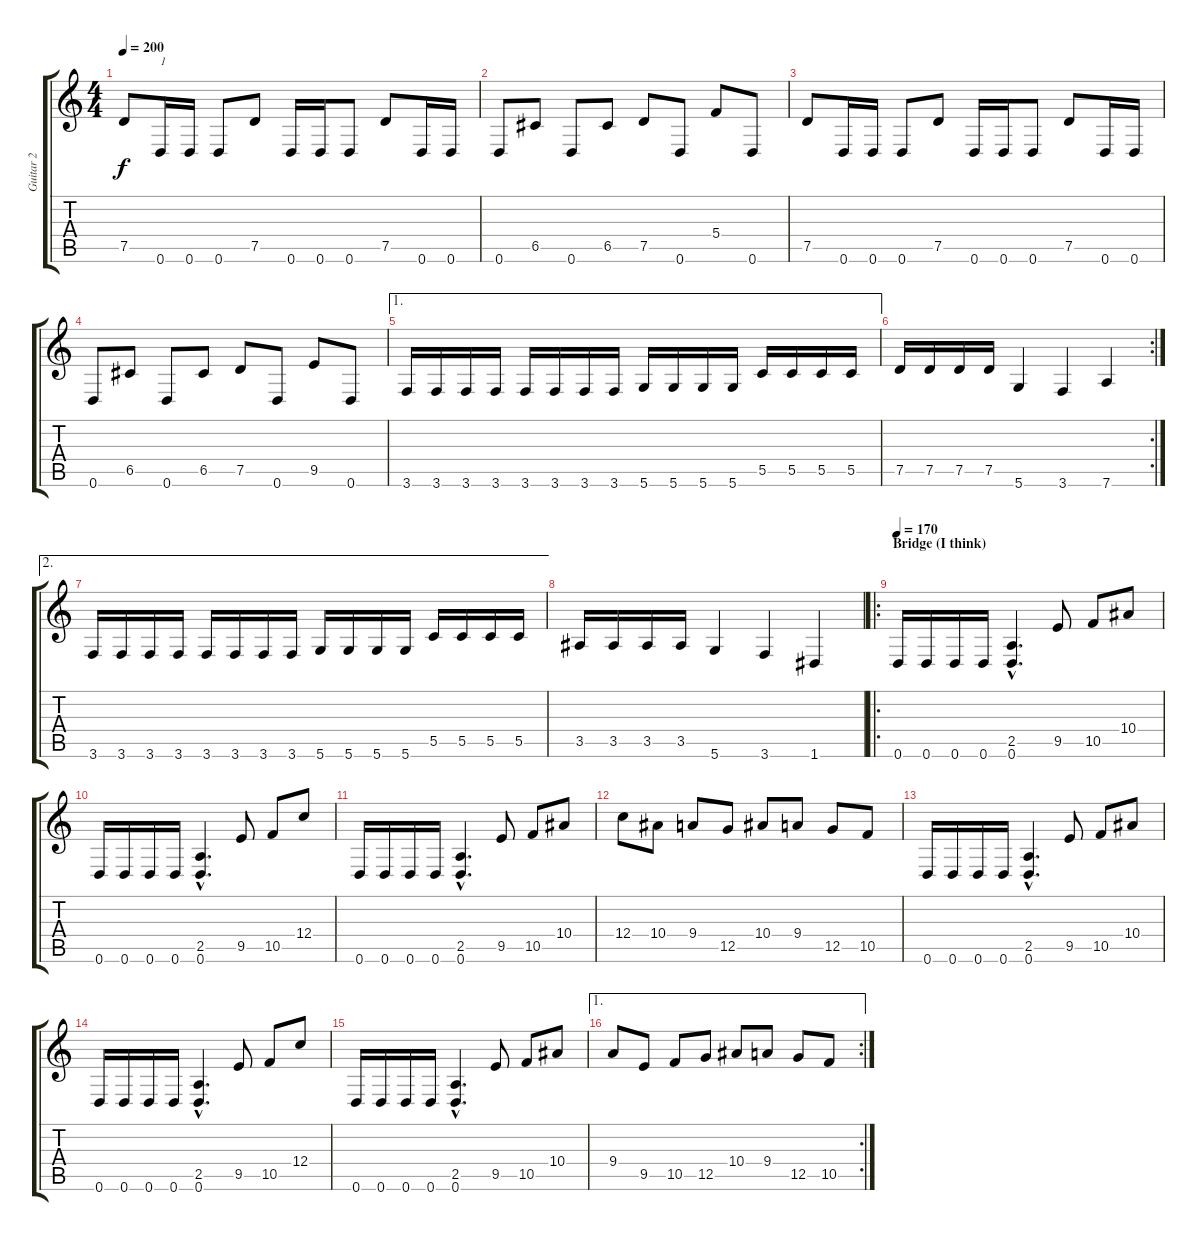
\track ("Guitar 2" "Guitar 2") {instrument overdrivenguitar}
\staff {score tabs}
\tuning (D4 A3 F3 C3 G2 D2) {hide}
\ts (4 4)
\tempo 200
\clef g2
\ks c
7.5.8{dy f} 0.6.16{txt "1"} 0.6.16 0.6.8 7.5.8 0.6.16 0.6.16 0.6.8 7.5.8 0.6.16 0.6.16 |
0.6.8 6.5.8 0.6.8 6.5.8 7.5.8 0.6.8 5.4.8 0.6.8 |
7.5.8 0.6.16 0.6.16 0.6.8 7.5.8 0.6.16 0.6.16 0.6.8 7.5.8 0.6.16 0.6.16 |
0.6.8 6.5.8 0.6.8 6.5.8 7.5.8 0.6.8 9.5.8 0.6.8 |
\ae 1
3.6.16 3.6.16 3.6.16 3.6.16 3.6.16 3.6.16 3.6.16 3.6.16 5.6.16 5.6.16 5.6.16 5.6.16 5.5.16 5.5.16 5.5.16 5.5.16 |
\rc 2
7.5.16 7.5.16 7.5.16 7.5.16 5.6.4 3.6.4 7.6.4 |
\ae 2
3.6.16 3.6.16 3.6.16 3.6.16 3.6.16 3.6.16 3.6.16 3.6.16 5.6.16 5.6.16 5.6.16 5.6.16 5.5.16 5.5.16 5.5.16 5.5.16 |
3.5.16 3.5.16 3.5.16 3.5.16 5.6.4 3.6.4 1.6.4 |
\ro
\section ("" "Bridge (I think)")
\tempo 170
0.6.16 0.6.16 0.6.16 0.6.16 (2.5{hac} 0.6{hac}).4{d} 9.5.8 10.5.8 10.4.8 |
0.6.16 0.6.16 0.6.16 0.6.16 (2.5{hac} 0.6{hac}).4{d} 9.5.8 10.5.8 12.4.8 |
0.6.16 0.6.16 0.6.16 0.6.16 (2.5{hac} 0.6{hac}).4{d} 9.5.8 10.5.8 10.4.8 |
12.4.8 10.4.8 9.4.8 12.5.8 10.4.8 9.4.8 12.5.8 10.5.8 |
0.6.16 0.6.16 0.6.16 0.6.16 (2.5{hac} 0.6{hac}).4{d} 9.5.8 10.5.8 10.4.8 |
0.6.16 0.6.16 0.6.16 0.6.16 (2.5{hac} 0.6{hac}).4{d} 9.5.8 10.5.8 12.4.8 |
0.6.16 0.6.16 0.6.16 0.6.16 (2.5{hac} 0.6{hac}).4{d} 9.5.8 10.5.8 10.4.8 |
\ae 1
\rc 2
9.4.8 9.5.8 10.5.8 12.5.8 10.4.8 9.4.8 12.5.8 10.5.8
